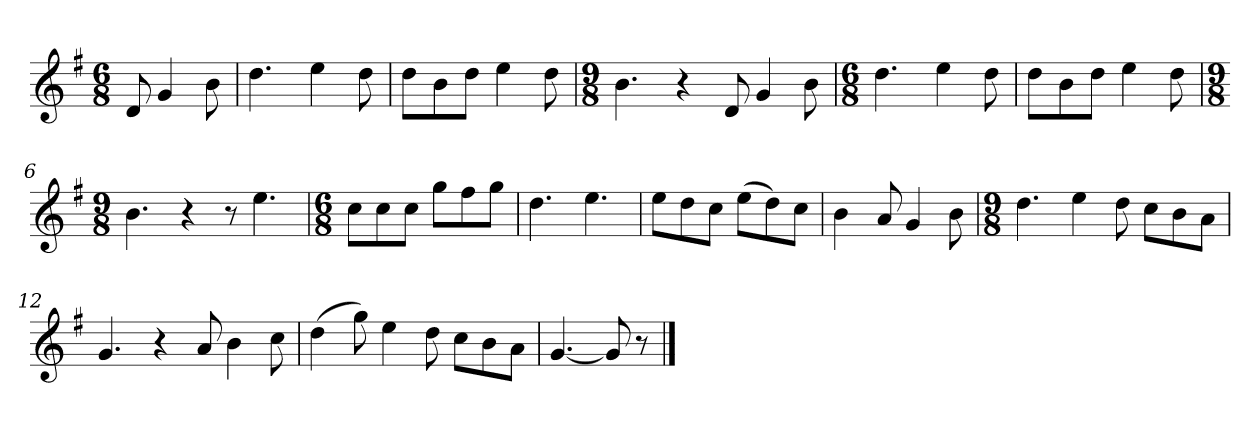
**kern
*part1
*staff1
*k[f#]
*M6/8
*MM120
=
8d
4g
8b
=1
4.dd
4ee
8dd
=2
8ddL
8b
8ddJ
4ee
8dd
=3
*M9/8
4.b
4r
8d
4g
8b
=4
*M6/8
4.dd
4ee
8dd
=5
8ddL
8b
8ddJ
4ee
8dd
=6
*M9/8
4.b
4r
8r
4.ee
=7
*M6/8
8ccL
8cc
8ccJ
8ggL
8ff#
8ggJ
=8
4.dd
4.ee
=9
8eeL
8dd
8ccJ
(8eeL
8dd)
8ccJ
=10
4b
8a
4g
8b
=11
*M9/8
4.dd
4ee
8dd
8ccL
8b
8aJ
=12
4.g
4r
8a
4b
8cc
=13
(4dd
8gg)
4ee
8dd
8ccL
8b
8aJ
=14
[4.g
8g]
8r
==
*-
